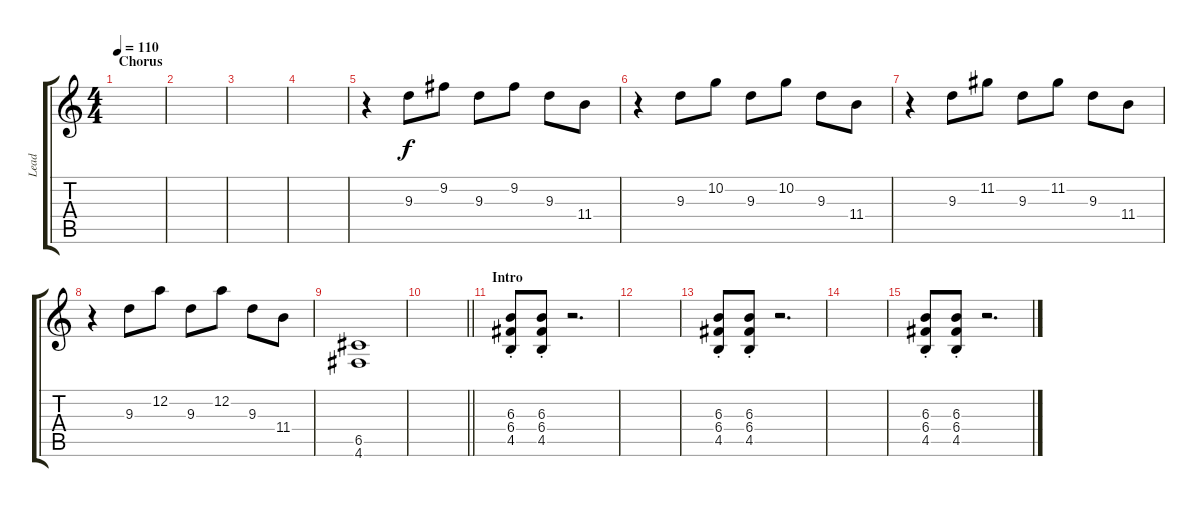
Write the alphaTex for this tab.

\track ("Lead" "Lead") {instrument overdrivenguitar}
\staff {score tabs}
\tuning (D4 A3 F3 C3 G2 D2) {hide}
\ts (4 4)
\section ("" "Chorus")
\tempo 110
\clef g2
\ks c
|
|
|
|
r.4{volume 16 instrument electricguitarclean} 9.3.8 9.2.8 9.3.8 9.2.8 9.3.8 11.4.8 |
r.4 9.3.8 10.2.8 9.3.8 10.2.8 9.3.8 11.4.8 |
r.4 9.3.8 11.2.8 9.3.8 11.2.8 9.3.8 11.4.8 |
r.4 9.3.8 12.2.8 9.3.8 12.2.8 9.3.8 11.4.8 |
(6.5 4.6).1 |
\barLineRight lightlight
|
\section ("" "Intro")
(6.3{st} 6.4{st} 4.5{st}).8 (6.3{st} 6.4{st} 4.5{st}).8 r.2{d} |
|
(6.3{st} 6.4{st} 4.5{st}).8 (6.3{st} 6.4{st} 4.5{st}).8 r.2{d} |
|
(6.3{st} 6.4{st} 4.5{st}).8 (6.3{st} 6.4{st} 4.5{st}).8 r.2{d}
